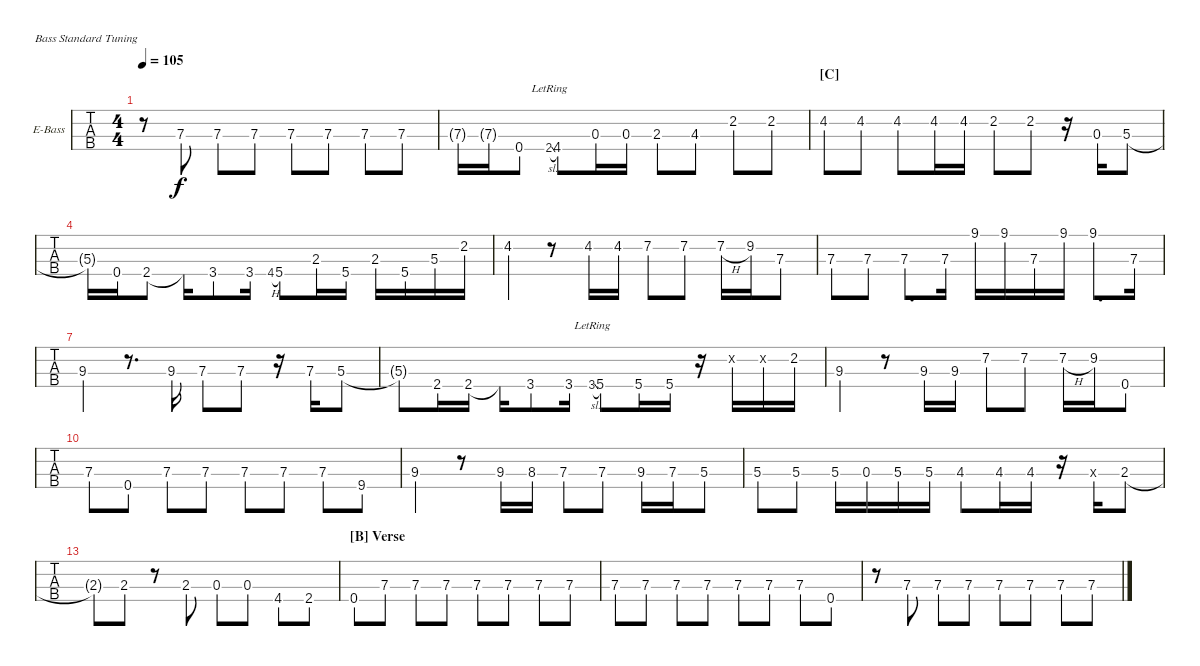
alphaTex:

\bracketExtendMode nobrackets
\firstSystemTrackNameOrientation horizontal
\otherSystemsTrackNameOrientation horizontal
\defaultBarNumberDisplay FirstOfSystem
\track ("Bass" "E-Bass") {instrument electricbassfinger}
\staff {tabs}
\tuning (G2 D2 A1 E1)
\ts (4 4)
\tempo 105
\clef f4
\ks c
r.8{dy f} 7.3.8 7.3.8 7.3.8 7.3.8 7.3.8 7.3.8 7.3.8 |
7.3{g}.16 7.3{g}.16 0.4.8 2.4{sl lr}.8{gr} 4.4.8 0.3.16 0.3.16 2.3.8 4.3.8 2.2.8 2.2.8 |
\section ("C" "")
4.2.8 4.2.8 4.2.8 4.2.16 4.2.16 2.2.8 2.2.8 r.16 0.3.16 5.3.8 |
5.3{t}.16 0.4.16 2.4.8 2.4{t}.16 3.4.8 3.4.16 4.4{h}.8{gr} 5.4.8 2.3.16 5.4.16 2.3.16 5.4.16 5.3.16 2.2.16 |
4.2.4 r.8 4.2.16 4.2.16 7.2.8 7.2.8 7.2{h}.16 9.2.16 7.3.8 |
7.3.8 7.3.8 7.3.8{d} 7.3.16 9.1.16 9.1.16 7.3.16 9.1.16 9.1.8{d} 7.3.16 |
9.3.4 r.8{d} 9.3.16 7.3.8 7.3.8 r.16 7.3.16 5.3.8 |
5.3{t}.8 2.4.16 2.4.16 2.4{t}.16 3.4.8 3.4.16 3.4{sl lr}.8{gr} 5.4.8 5.4.16 5.4.16 r.16 0.2{x}.16 0.2{x}.16 2.2.16 |
9.3.4 r.8 9.3.16 9.3.16 7.2.8 7.2.8 7.2{h}.16 9.2.16 0.4.8 |
7.3.8 0.4.8 7.3.8 7.3.8 7.3.8 7.3.8 7.3.8 9.4.8 |
9.3.4 r.8 9.3.16 8.3.16 7.3.8 7.3.8 9.3.16 7.3.16 5.3.8 |
5.3.8 5.3.8 5.3.16 0.3.16 5.3.16 5.3.16 4.3.8 4.3.16 4.3.16 r.16 4.3{x}.16 2.3.8 |
2.3{t}.8 2.3.8 r.8 2.3.8 0.3.8 0.3.8 4.4.8 2.4.8 |
\section ("B" "Verse")
0.4.8 7.3.8 7.3.8 7.3.8 7.3.8 7.3.8 7.3.8 7.3.8 |
7.3.8 7.3.8 7.3.8 7.3.8 7.3.8 7.3.8 7.3.8 0.4.8 |
r.8 7.3.8 7.3.8 7.3.8 7.3.8 7.3.8 7.3.8 7.3.8
